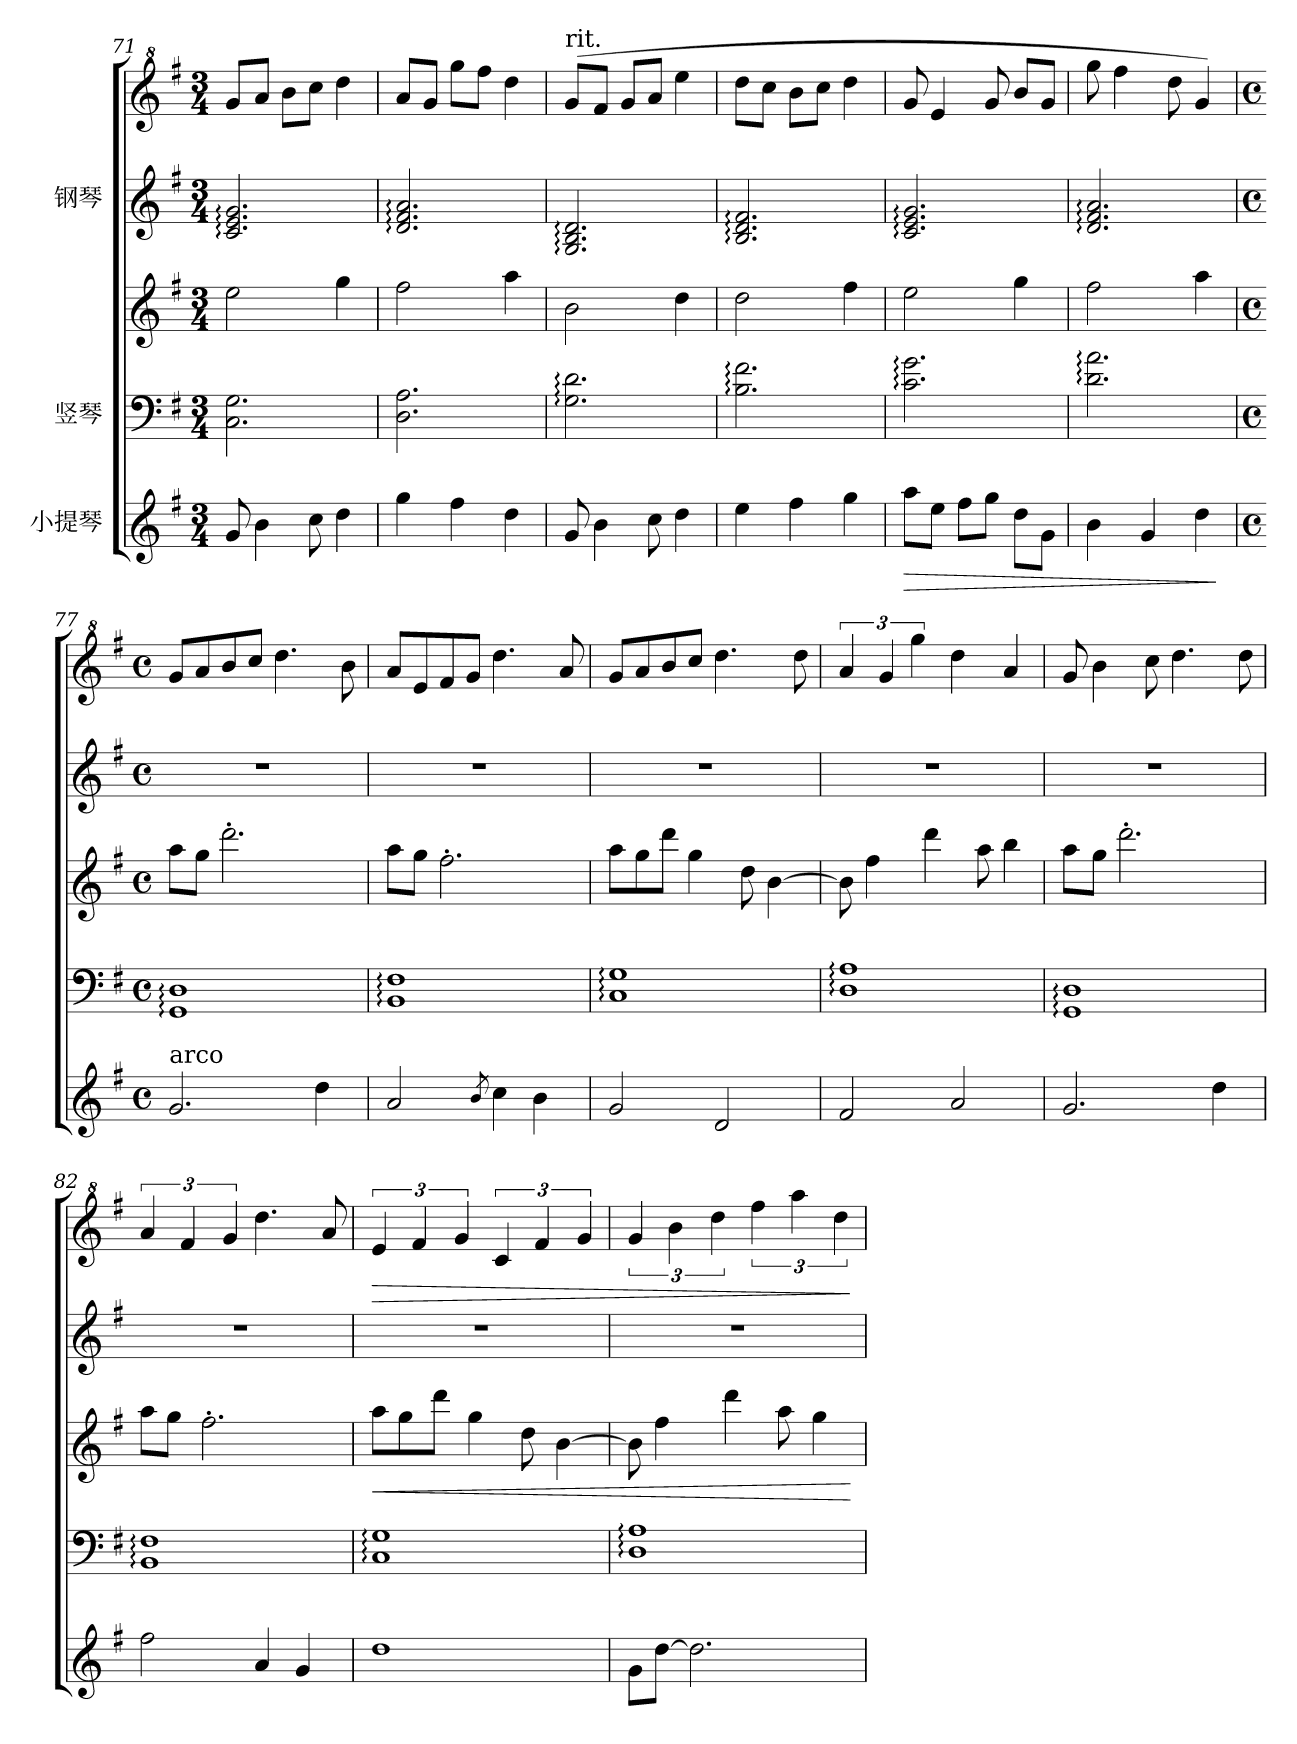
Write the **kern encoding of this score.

**kern	**dynam	**kern	**kern	**dynam	**kern	**kern	**dynam
*part3	*part3	*part2	*part2	*part2	*part1	*part1	*part1
*staff5	*staff5	*staff4	*staff3	*staff3/4	*staff2	*staff1	*staff1/2
*I"小提琴	*	*I"竖琴	*	*	*I"钢琴	*	*
*clefG2	*	*clefF4	*clefG2	*	*clefG2	*clefG^2	*
*k[f#]	*	*k[f#]	*k[f#]	*	*k[f#]	*k[f#]	*
*M3/4	*	*M3/4	*M3/4	*	*M3/4	*M3/4	*
=71	=71	=71	=71	=71	=71	=71	=71
8g/	.	2.C\ 2.G\	2ee\	.	2.c/: 2.e/: 2.g/:	8gg/L	.
4b\	.	.	.	.	.	8aa/J	.
.	.	.	.	.	.	8bb\L	.
8cc\	.	.	.	.	.	8ccc\J	.
4dd\	.	.	4gg\	.	.	4ddd\	.
=72	=72	=72	=72	=72	=72	=72	=72
4gg\	.	2.D\ 2.A\	2ff#\	.	2.d/: 2.f#/: 2.a/:	8aa/L	.
.	.	.	.	.	.	8gg/J	.
4ff#\	.	.	.	.	.	8ggg\L	.
.	.	.	.	.	.	8fff#\J	.
4dd\	.	.	4aa\	.	.	4ddd\	.
=73	=73	=73	=73	=73	=73	=73	=73
!	!	!	!	!	!	!LO:TX:a:t=rit.	!
8g/	.	2.G\: 2.d\:	2b\	.	2.G/: 2.B/: 2.d/:	(>8gg/L	.
4b\	.	.	.	.	.	8ff#/J	.
.	.	.	.	.	.	8gg/L	.
8cc\	.	.	.	.	.	8aa/J	.
4dd\	.	.	4dd\	.	.	4eee\	.
=74	=74	=74	=74	=74	=74	=74	=74
4ee\	.	2.B\: 2.f#\:	2dd\	.	2.B/: 2.d/: 2.f#/:	8ddd\L	.
.	.	.	.	.	.	8ccc\J	.
4ff#\	.	.	.	.	.	8bb\L	.
.	.	.	.	.	.	8ccc\J	.
4gg\	.	.	4ff#\	.	.	4ddd\	.
=75	=75	=75	=75	=75	=75	=75	=75
!	!LO:HP:b	!	!	!	!	!	!
8aa\L	>	2.c\: 2.g\:	2ee\	.	2.c/: 2.e/: 2.g/:	8gg/	.
8ee\J	.	.	.	.	.	4ee/	.
8ff#\L	.	.	.	.	.	.	.
8gg\J	.	.	.	.	.	8gg/	.
8dd\L	.	.	4gg\	.	.	8bb/L	.
8g\J	.	.	.	.	.	8gg/J	.
!!LO:PB:g=z
=76	=76	=76	=76	=76	=76	=76	=76
4b\	.	2.d\: 2.a\:	2ff#\	.	2.d/: 2.f#/: 2.a/:	8ggg\	.
.	.	.	.	.	.	4fff#\	.
4g/	.	.	.	.	.	.	.
.	.	.	.	.	.	8ddd\	.
4dd\	.	.	4aa\	.	.	4gg/)	.
.	]	.	.	.	.	.	.
=77	=77	=77	=77	=77	=77	=77	=77
*M4/4	*	*M4/4	*M4/4	*	*M4/4	*M4/4	*
*met(c)	*	*met(c)	*met(c)	*	*met(c)	*met(c)	*
*	*	*	*	*	*	*MM120	*
!LO:TX:a:t=arco	!	!	!	!	!	!	!
2.g/	.	1GG: 1D:	8aa\L	.	1r	8gg/L	.
.	.	.	8gg\J	.	.	8aa/	.
.	.	.	2.ddd'\	.	.	8bb/	.
.	.	.	.	.	.	8ccc/J	.
.	.	.	.	.	.	4.ddd\	.
4dd\	.	.	.	.	.	.	.
.	.	.	.	.	.	8bb\	.
=78	=78	=78	=78	=78	=78	=78	=78
2a/	.	1BB: 1F#:	8aa\L	.	1r	8aa/L	.
.	.	.	8gg\J	.	.	8ee/	.
.	.	.	2.ff#'\	.	.	8ff#/	.
.	.	.	.	.	.	8gg/J	.
8qb/	.	.	.	.	.	.	.
4cc\	.	.	.	.	.	4.ddd\	.
4b\	.	.	.	.	.	.	.
.	.	.	.	.	.	8aa/	.
=79	=79	=79	=79	=79	=79	=79	=79
2g/	.	1C: 1G:	8aa\L	.	1r	8gg/L	.
.	.	.	8gg\	.	.	8aa/	.
.	.	.	8ddd\J	.	.	8bb/	.
.	.	.	4gg\	.	.	8ccc/J	.
2d/	.	.	.	.	.	4.ddd\	.
.	.	.	8dd\	.	.	.	.
.	.	.	[4b\	.	.	.	.
.	.	.	.	.	.	8ddd\	.
!!LO:LB:g=z
=80	=80	=80	=80	=80	=80	=80	=80
2f#/	.	1D: 1A:	8b\]	.	1r	6aa/	.
.	.	.	4ff#\	.	.	.	.
.	.	.	.	.	.	6gg/	.
.	.	.	.	.	.	6ggg\	.
.	.	.	4ddd\	.	.	.	.
2a/	.	.	.	.	.	4ddd\	.
.	.	.	8aa\	.	.	.	.
.	.	.	4bb\	.	.	4aa/	.
=81	=81	=81	=81	=81	=81	=81	=81
2.g/	.	1GG: 1D:	8aa\L	.	1r	8gg/	.
.	.	.	8gg\J	.	.	4bb\	.
.	.	.	2.ddd'\	.	.	.	.
.	.	.	.	.	.	8ccc\	.
.	.	.	.	.	.	4.ddd\	.
4dd\	.	.	.	.	.	.	.
.	.	.	.	.	.	8ddd\	.
=82	=82	=82	=82	=82	=82	=82	=82
2ff#\	.	1BB: 1F#:	8aa\L	.	1r	6aa/	.
.	.	.	8gg\J	.	.	.	.
.	.	.	.	.	.	6ff#/	.
.	.	.	2.ff#'\	.	.	.	.
.	.	.	.	.	.	6gg/	.
4a/	.	.	.	.	.	4.ddd\	.
4g/	.	.	.	.	.	.	.
.	.	.	.	.	.	8aa/	.
=83	=83	=83	=83	=83	=83	=83	=83
!	!	!	!	!LO:HP:b	!	!	!LO:HP:b
1dd	.	1C: 1G:	8aa\L	<	1r	6ee/	>
.	.	.	8gg\	.	.	.	.
.	.	.	.	.	.	6ff#/	.
.	.	.	8ddd\J	.	.	.	.
.	.	.	.	.	.	6gg/	.
.	.	.	4gg\	.	.	.	.
.	.	.	.	.	.	6cc/	.
.	.	.	8dd\	.	.	.	.
.	.	.	.	.	.	6ff#/	.
.	.	.	[4b\	.	.	.	.
.	.	.	.	.	.	6gg/	.
!!LO:LB:g=z
=84	=84	=84	=84	=84	=84	=84	=84
8g\L	.	1D: 1A:	8b\]	.	1r	6gg/	.
[8dd\J	.	.	4ff#\	.	.	.	.
.	.	.	.	.	.	6bb\	.
2.dd\]	.	.	.	.	.	.	.
.	.	.	.	.	.	6ddd\	.
.	.	.	4ddd\	.	.	.	.
.	.	.	.	.	.	6fff#\	.
.	.	.	8aa\	.	.	.	.
.	.	.	.	.	.	6aaa\	.
.	.	.	4gg\	.	.	.	.
.	.	.	.	.	.	6ddd\	.
.	.	.	.	[	.	.	]
=	=	=	=	=	=	=	=
*-	*-	*-	*-	*-	*-	*-	*-
